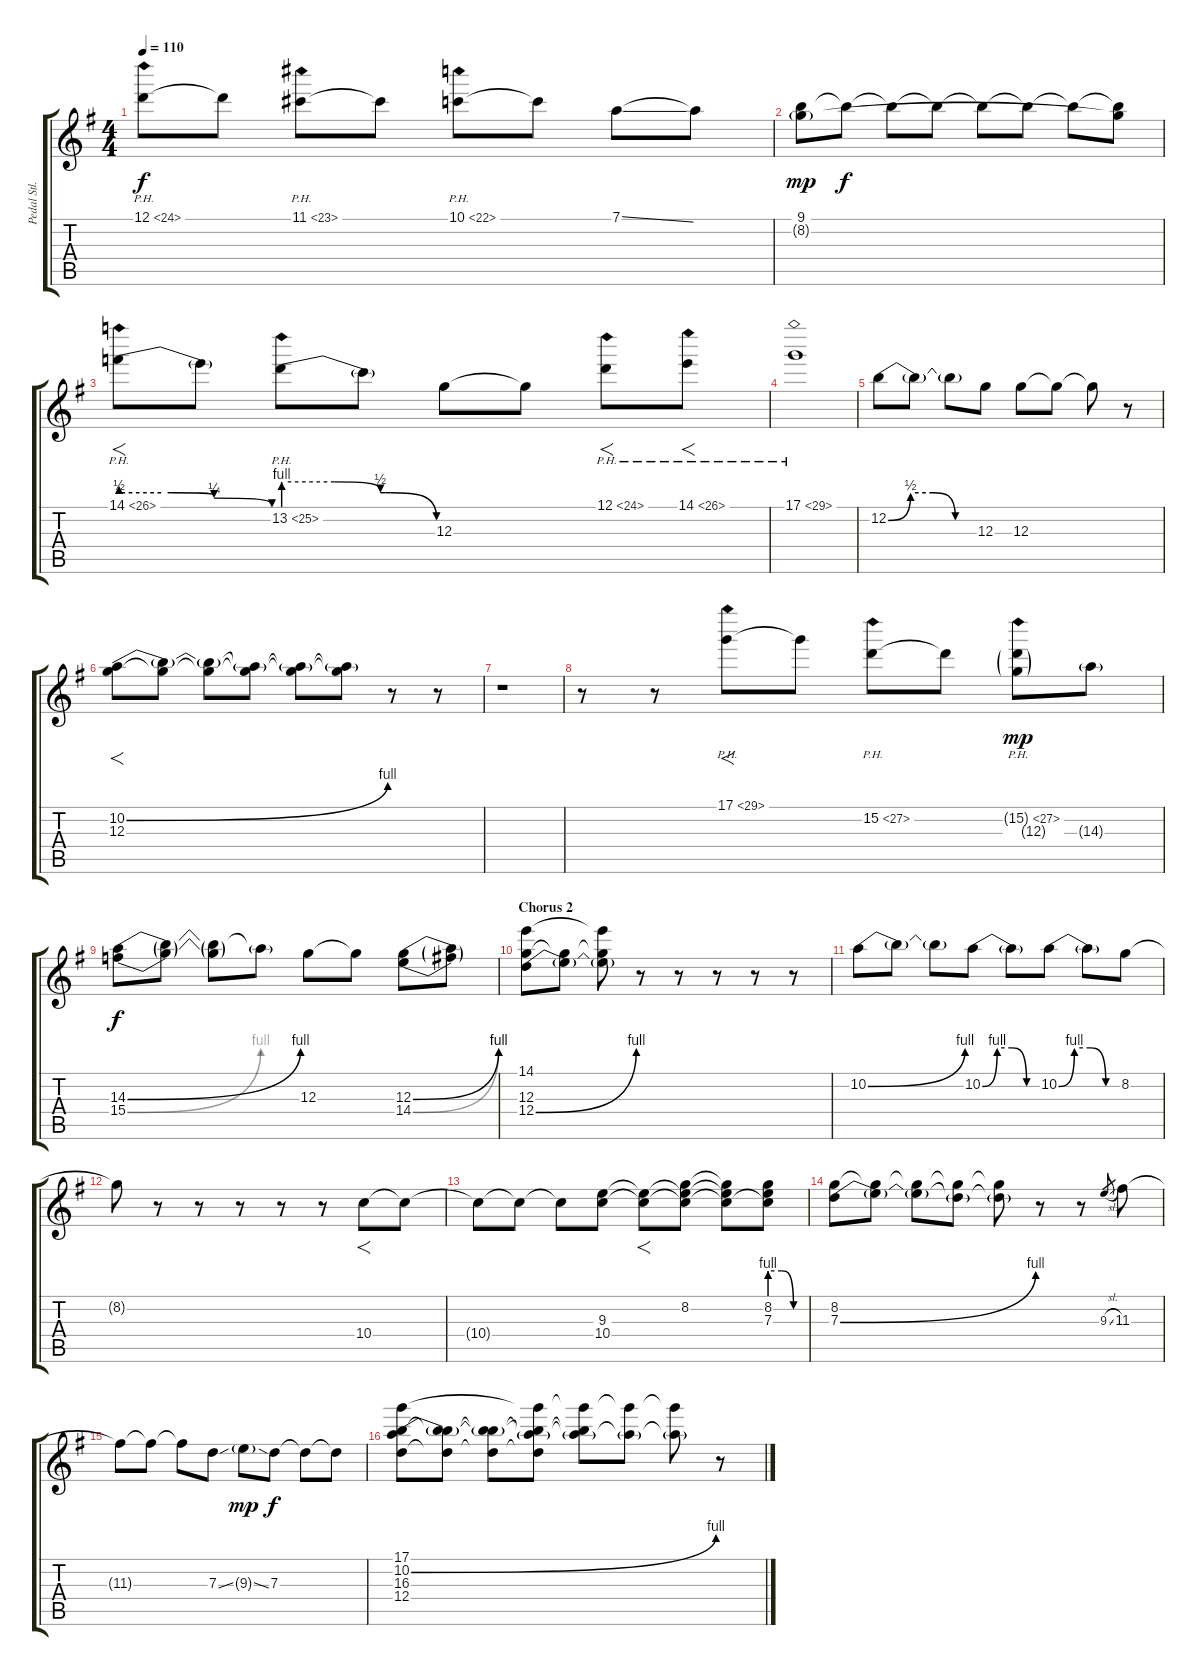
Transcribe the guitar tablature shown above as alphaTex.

\track ("Pedal Stl. / Gtr. Fills " "Pedal Stl.") {instrument acousticguitarsteel}
\staff {score tabs}
\tuning (D4 B3 G3 D3 G2 D2) {hide}
\ts (4 4)
\tempo 110
\clef g2
\ks g
12.1{ph 12}.8{dy f volume 10} 12.1{t}.8 11.1{ph 12}.8 11.1{t}.8 10.1{ph 12}.8 10.1{t}.8 7.1{ss}.8 7.1{t}.8 |
(9.1 8.2{g}).8{dy mp} 9.1{t}.8{dy f} 9.1{t}.8 9.1{t}.8 9.1{t}.8 9.1{t}.8 9.1{t}.8 (9.1{t} 8.2{t}).8 |
14.1{be (custom 0 2 16 2 20 2 37 1 60 0) ph 12}.8{f volume 8} 14.1{t}.8 13.2{be (custom 0 4 20 4 38 2 40 2 42 2 60 0) ph 12}.8 13.2{t}.8 12.3.8 12.3{t}.8 12.1{ph 12}.8{f} 14.1{ph 12}.8{f} |
17.1{ph 12}.1 |
12.2{be (custom 0 0 15 2 30 2 45 0 60 0)}.8 12.2{t}.8 12.2{t}.8 12.3.8 12.3.8 12.3{t}.8 12.3{t}.8 r.8 |
(10.2{be (bend 0 0 60 4)} 12.3).8{f} (10.2{t} 12.3{t}).8 (10.2{t} 12.3{t}).8 (10.2{t} 12.3{t}).8 (10.2{t} 12.3{t}).8 (10.2{t} 12.3{t}).8 r.8 r.8 |
r.1 |
r.8 r.8 17.1{ph 12}.8{f} 17.1{t}.8 15.2{ph 12}.8 15.2{t}.8 (15.2{ph 12 g} 12.3{g}).8{dy mp} 14.3{g}.8 |
(14.3{be (bend 0 0 60 4)} 15.4{be (bend 0 0 60 4)}).8{dy f} (14.3{t} 15.4{t}).8 (14.3{t} 15.4{t}).8 14.3{t}.8 12.3.8 12.3{t}.8 (12.3{be (bend 0 0 60 4)} 14.4{be (bend 0 0 60 4)}).8 (12.3{t} 14.4{t}).8 |
\section ("" "Chorus 2")
(14.1 12.3 12.4{be (bend 0 0 60 4)}).8 (12.3{t} 12.4{t}).8 (14.1{t} 12.3{t} 12.4{t}).8 r.8 r.8 r.8 r.8 r.8 |
10.2{be (bend 0 0 60 4)}.8 10.2{t}.8 10.2{t}.8 10.2{be (custom 0 0 15 4 30 4 45 0 60 0)}.8 10.2{t}.8 10.2{be (custom 0 0 15 4 30 4 45 0 60 0)}.8 10.2{t}.8 8.2.8 |
8.2{t}.8 r.8 r.8 r.8 r.8 r.8 10.4.8{f} 10.4{t}.8 |
10.4{t}.8 10.4{t}.8 10.4{t}.8 (9.3 10.4).8 (9.3{t} 10.4{t}).8{f} (8.2 9.3{t} 10.4{t}).8 (8.2{t} 9.3{t} 10.4{t}).8 (8.2 7.3{be (custom 0 4 20 4 40 0 60 0)} 10.4{t}).8 |
(8.2 7.3{be (bend 0 0 60 4)}).8 (8.2{t} 7.3{t}).8 (8.2{t} 7.3{t}).8 (8.2{t} 7.3{t}).8 (8.2{t} 7.3{t}).8 r.8 r.8 9.3{sl}.8{gr} 11.3.8 |
11.3{t}.8 11.3{t}.8 11.3{t}.8 7.3{ss}.8 9.3{ss g}.8{dy mp} 7.3.8{dy f} 7.3{t}.8 7.3{t}.8 |
(17.1 10.2{be (bend 0 0 60 4)} 16.3 12.4).8 (10.2{t} 16.3{t} 12.4{t}).8 (10.2{t} 16.3{t} 12.4{t}).8 (17.1{t} 10.2{t} 16.3{t} 12.4{t}).8 (17.1{t} 10.2{t} 16.3{t}).8 (17.1{t} 10.2{t}).8 (17.1{t} 10.2{t}).8 r.8
